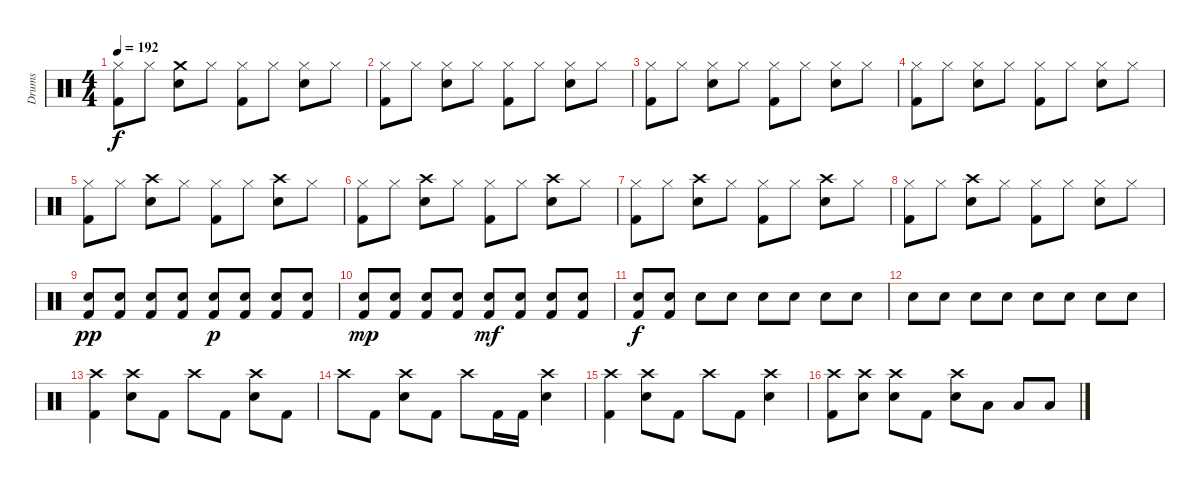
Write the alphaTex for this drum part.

\track ("Drums" "Drums") {instrument percussion}
\staff {score}
\articulation defaults
\ts (4 4)
\tempo 192
\clef neutral
\ks c
("Hi-Hat (closed)" "Kick (hit) 2").8{dy f} "Hi-Hat (closed)".8 ("Crash medium (hit)" "Electric Snare (hit)").8 "Hi-Hat (closed)".8 ("Hi-Hat (closed)" "Kick (hit) 2").8 "Hi-Hat (closed)".8 ("Hi-Hat (closed)" "Electric Snare (hit)").8 "Hi-Hat (closed)".8 |
("Hi-Hat (closed)" "Kick (hit) 2").8 "Hi-Hat (closed)".8 ("Hi-Hat (closed)" "Electric Snare (hit)").8 "Hi-Hat (closed)".8 ("Hi-Hat (closed)" "Kick (hit) 2").8 "Hi-Hat (closed)".8 ("Hi-Hat (closed)" "Electric Snare (hit)").8 "Hi-Hat (closed)".8 |
("Hi-Hat (closed)" "Kick (hit) 2").8 "Hi-Hat (closed)".8 ("Hi-Hat (closed)" "Electric Snare (hit)").8 "Hi-Hat (closed)".8 ("Hi-Hat (closed)" "Kick (hit) 2").8 "Hi-Hat (closed)".8 ("Hi-Hat (closed)" "Electric Snare (hit)").8 "Hi-Hat (closed)".8 |
("Hi-Hat (closed)" "Kick (hit) 2").8 "Hi-Hat (closed)".8 ("Hi-Hat (closed)" "Electric Snare (hit)").8 "Hi-Hat (closed)".8 ("Hi-Hat (closed)" "Kick (hit) 2").8 "Hi-Hat (closed)".8 ("Hi-Hat (closed)" "Electric Snare (hit)").8 "Hi-Hat (closed)".8 |
("Hi-Hat (closed)" "Kick (hit) 2").8 "Hi-Hat (closed)".8 ("Crash high (hit)" "Electric Snare (hit)").8 "Hi-Hat (closed)".8 ("Hi-Hat (closed)" "Kick (hit) 2").8 "Hi-Hat (closed)".8 ("Crash high (hit)" "Electric Snare (hit)").8 "Hi-Hat (closed)".8 |
("Hi-Hat (closed)" "Kick (hit) 2").8 "Hi-Hat (closed)".8 ("Crash high (hit)" "Electric Snare (hit)").8 "Hi-Hat (closed)".8 ("Hi-Hat (closed)" "Kick (hit) 2").8 "Hi-Hat (closed)".8 ("Crash high (hit)" "Electric Snare (hit)").8 "Hi-Hat (closed)".8 |
("Hi-Hat (closed)" "Kick (hit) 2").8 "Hi-Hat (closed)".8 ("Crash high (hit)" "Electric Snare (hit)").8 "Hi-Hat (closed)".8 ("Hi-Hat (closed)" "Kick (hit) 2").8 "Hi-Hat (closed)".8 ("Crash high (hit)" "Electric Snare (hit)").8 "Hi-Hat (closed)".8 |
("Hi-Hat (closed)" "Kick (hit) 2").8 "Hi-Hat (closed)".8 ("Crash high (hit)" "Electric Snare (hit)").8 "Hi-Hat (closed)".8 ("Hi-Hat (closed)" "Kick (hit) 2").8 "Hi-Hat (closed)".8 ("Hi-Hat (closed)" "Electric Snare (hit)").8 "Hi-Hat (closed)".8 |
("Electric Snare (hit)" "Kick (hit) 2").8{dy pp} ("Electric Snare (hit)" "Kick (hit) 2").8 ("Electric Snare (hit)" "Kick (hit) 2").8 ("Electric Snare (hit)" "Kick (hit) 2").8 ("Electric Snare (hit)" "Kick (hit) 2").8{dy p} ("Electric Snare (hit)" "Kick (hit) 2").8 ("Electric Snare (hit)" "Kick (hit) 2").8 ("Electric Snare (hit)" "Kick (hit) 2").8 |
("Electric Snare (hit)" "Kick (hit) 2").8{dy mp} ("Electric Snare (hit)" "Kick (hit) 2").8 ("Electric Snare (hit)" "Kick (hit) 2").8 ("Electric Snare (hit)" "Kick (hit) 2").8 ("Electric Snare (hit)" "Kick (hit) 2").8{dy mf} ("Electric Snare (hit)" "Kick (hit) 2").8 ("Electric Snare (hit)" "Kick (hit) 2").8 ("Electric Snare (hit)" "Kick (hit) 2").8 |
("Electric Snare (hit)" "Kick (hit) 2").8{dy f} ("Electric Snare (hit)" "Kick (hit) 2").8 "Electric Snare (hit)".8 "Electric Snare (hit)".8 "Electric Snare (hit)".8 "Electric Snare (hit)".8 "Electric Snare (hit)".8 "Electric Snare (hit)".8 |
"Electric Snare (hit)".8 "Electric Snare (hit)".8 "Electric Snare (hit)".8 "Electric Snare (hit)".8 "Electric Snare (hit)".8 "Electric Snare (hit)".8 "Electric Snare (hit)".8 "Electric Snare (hit)".8 |
("Crash high (hit)" "Kick (hit) 2").4 ("Crash high (hit)" "Electric Snare (hit)").8 "Kick (hit) 2".8 "Crash high (hit)".8 "Kick (hit) 2".8 ("Crash high (hit)" "Electric Snare (hit)").8 "Kick (hit) 2".8 |
"Crash high (hit)".8 "Kick (hit) 2".8 ("Crash high (hit)" "Electric Snare (hit)").8 "Kick (hit) 2".8 "Crash high (hit)".8 "Kick (hit) 2".16 "Kick (hit) 2".16 ("Crash high (hit)" "Electric Snare (hit)").4 |
("Crash high (hit)" "Kick (hit) 2").4 ("Crash high (hit)" "Electric Snare (hit)").8 "Kick (hit) 2".8 "Crash high (hit)".8 "Kick (hit) 2".8 ("Crash high (hit)" "Electric Snare (hit)").4 |
("Crash high (hit)" "Kick (hit) 2").8 ("Crash high (hit)" "Electric Snare (hit)").8 ("Crash high (hit)" "Electric Snare (hit)").8 "Kick (hit) 2".8 ("Crash high (hit)" "Electric Snare (hit)").8 "Low Tom (hit)".8 "Low Tom (hit)".8 "Low Tom (hit)".8
